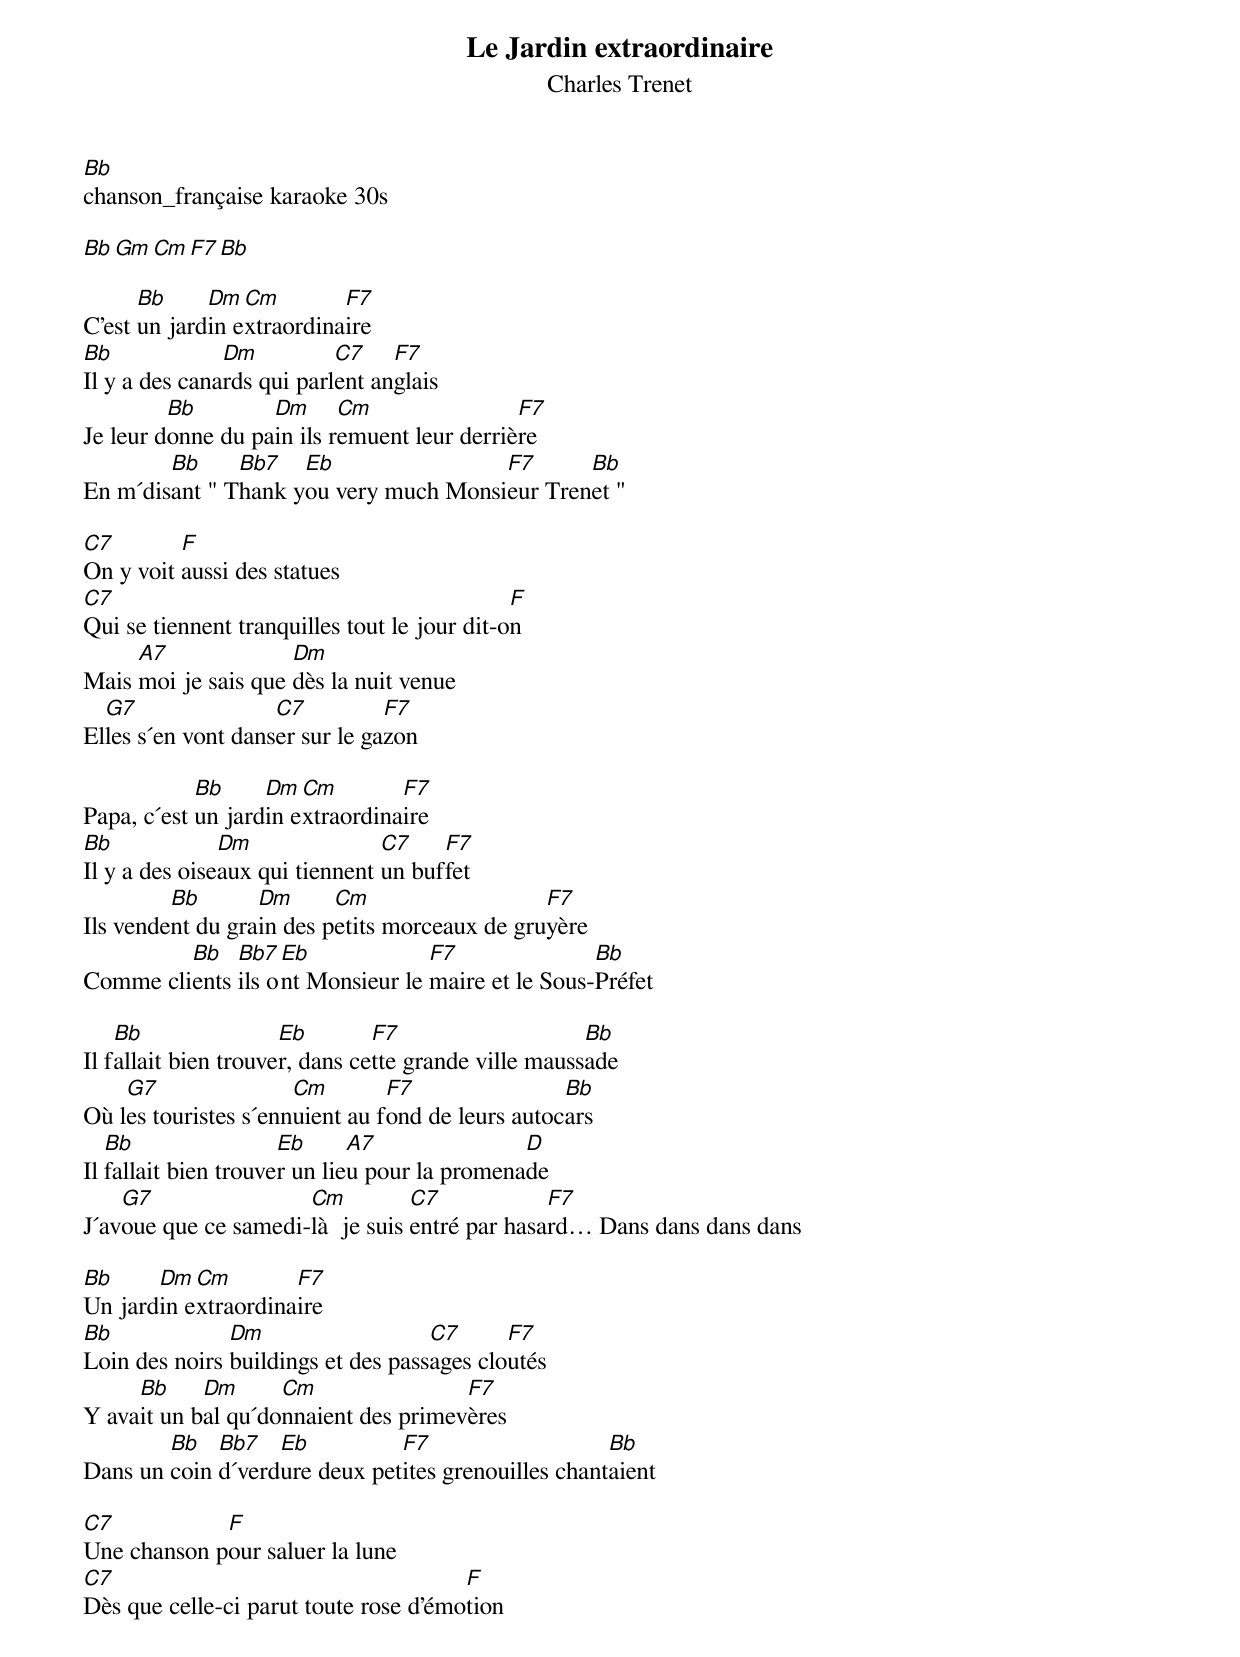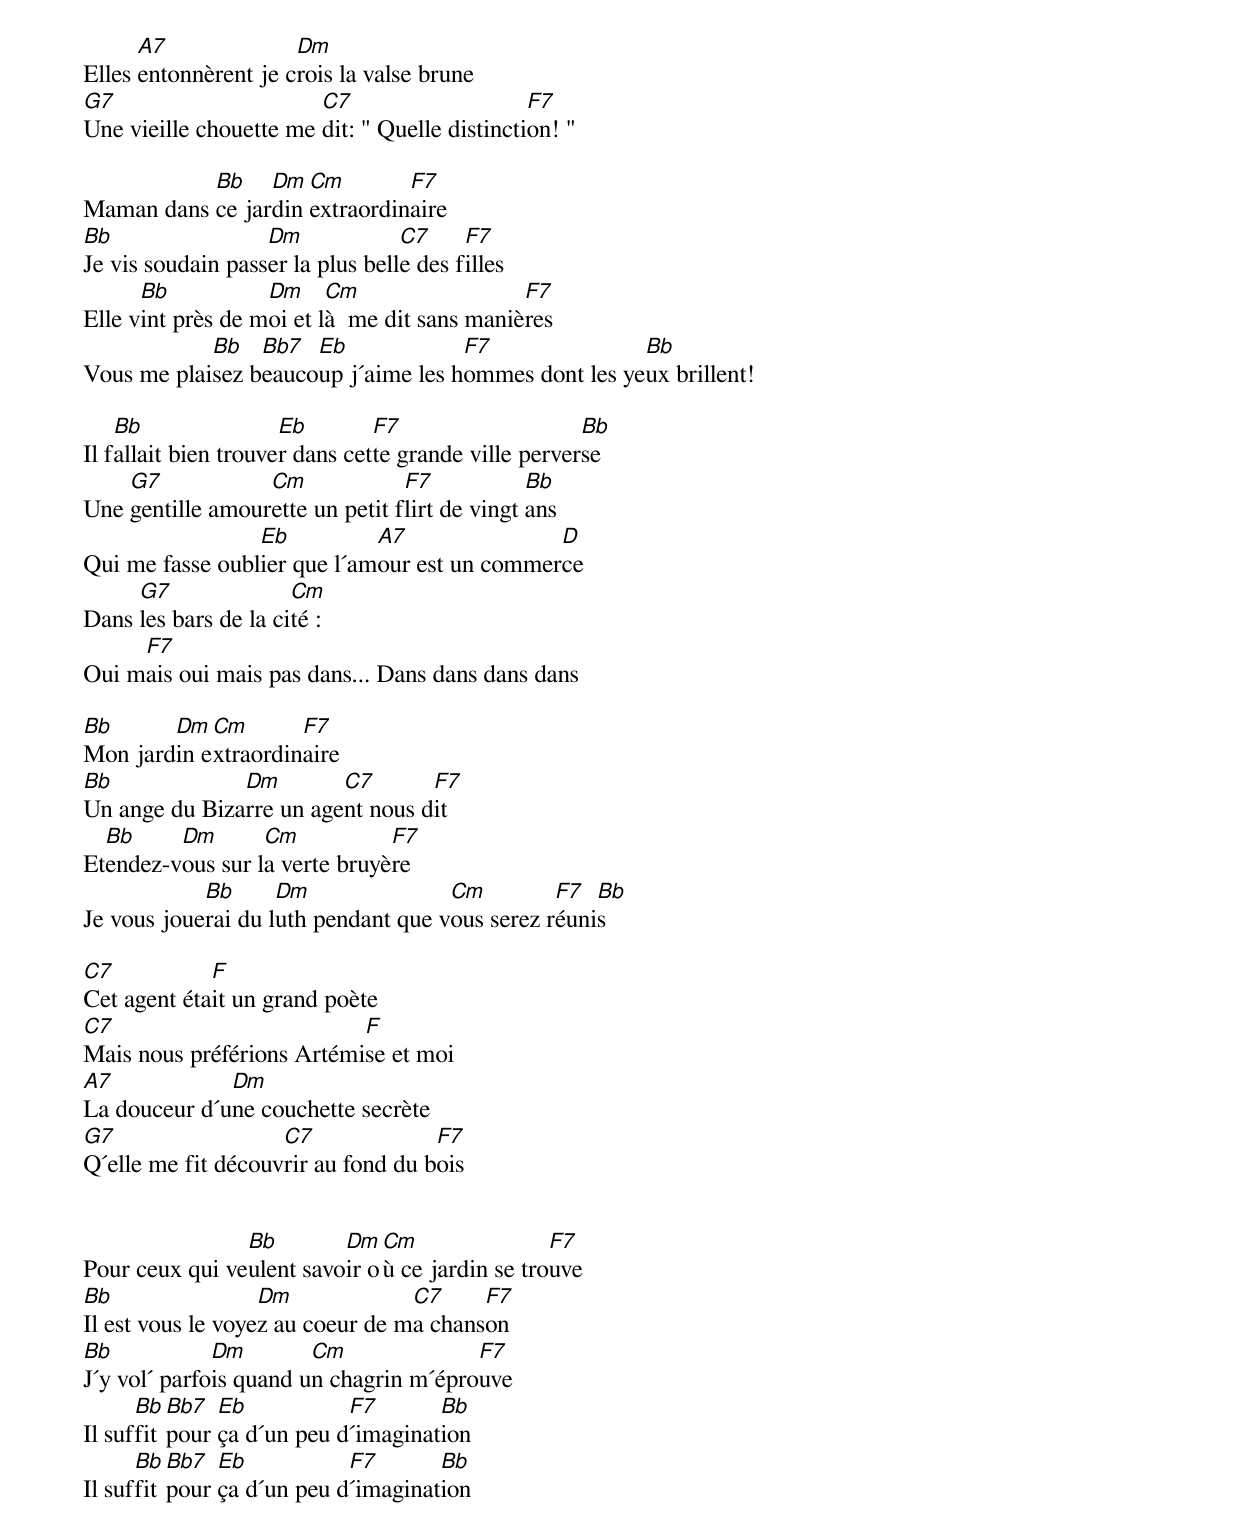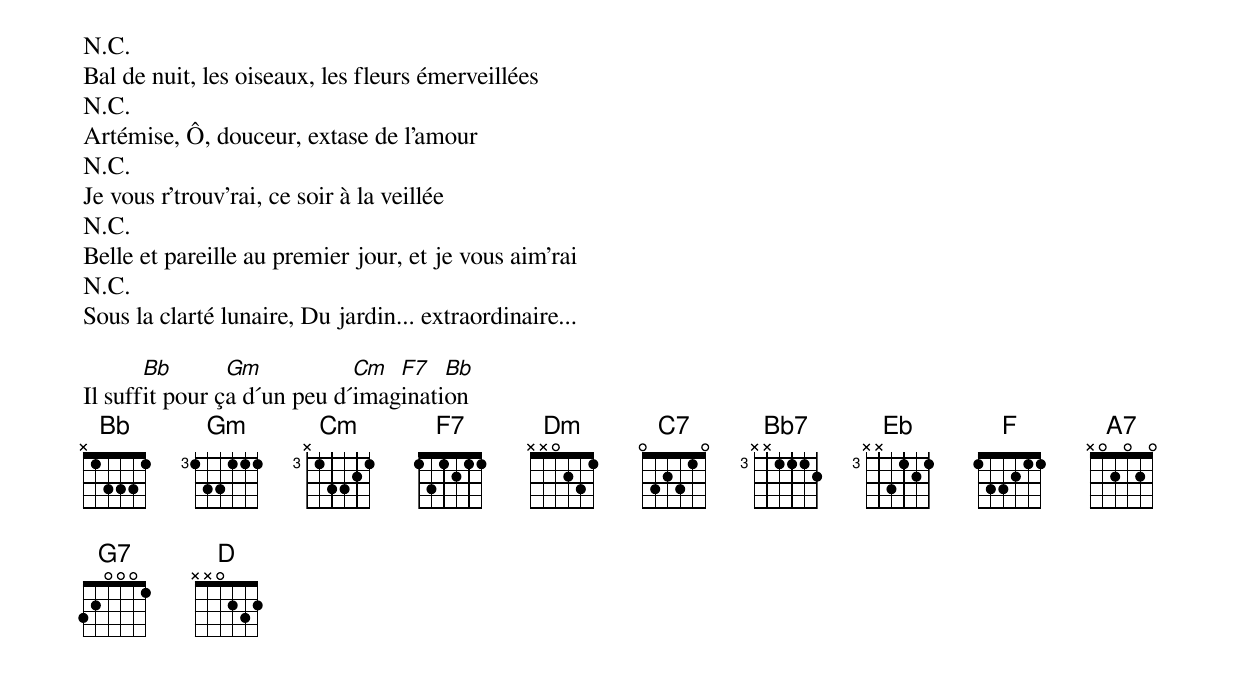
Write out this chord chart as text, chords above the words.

Le Jardin extraordinaire
Charles Trenet
Bb
chanson_française karaoke 30s

Bb   Gm    Cm  F7  Bb

      Bb     Dm  Cm        F7
C'est un jardin extraordinaire
Bb             Dm          C7    F7
Il y a des canards qui parlent anglais
         Bb        Dm      Cm                F7
Je leur donne du pain ils remuent leur derrière
        Bb     Bb7   Eb                F7      Bb
En m´disant " Thank you very much Monsieur Trenet "

C7        F
On y voit aussi des statues
C7                                            F
Qui se tiennent tranquilles tout le jour dit-on
     A7              Dm
Mais moi je sais que dès la nuit venue
  G7                C7          F7
Elles s´en vont danser sur le gazon

            Bb     Dm  Cm        F7
Papa, c´est un jardin extraordinaire
Bb             Dm               C7    F7
Il y a des oiseaux qui tiennent un buffet
         Bb       Dm      Cm                   F7
Ils vendent du grain des petits morceaux de gruyère
         Bb   Bb7  Eb             F7               Bb
Comme clients ils ont Monsieur le maire et le Sous-Préfet

    Bb                Eb        F7                    Bb
Il fallait bien trouver, dans cette grande ville maussade
    G7                Cm        F7                Bb
Où les touristes s´ennuient au fond de leurs autocars
   Bb                 Eb      A7               D
Il fallait bien trouver un lieu pour la promenade
    G7                Cm          C7            F7
J´avoue que ce samedi-là  je suis entré par hasard… Dans dans dans dans

Bb     Dm  Cm        F7
Un jardin extraordinaire
Bb             Dm                   C7      F7
Loin des noirs buildings et des passages cloutés
     Bb     Dm      Cm                F7
Y avait un bal qu´donnaient des primevères
        Bb   Bb7   Eb          F7                    Bb
Dans un coin d´verdure deux petites grenouilles chantaient

C7           F
Une chanson pour saluer la lune
C7                                     F
Dès que celle-ci parut toute rose d'émotion
      A7              Dm
Elles entonnèrent je crois la valse brune
G7                      C7                     F7
Une vieille chouette me dit: " Quelle distinction! "

           Bb    Dm  Cm        F7
Maman dans ce jardin extraordinaire
Bb                 Dm             C7     F7
Je vis soudain passer la plus belle des filles
      Bb           Dm     Cm                  F7
Elle vint près de moi et là  me dit sans manières
            Bb   Bb7  Eb             F7               Bb
Vous me plaisez beaucoup j´aime les hommes dont les yeux brillent!

    Bb                Eb        F7                    Bb
Il fallait bien trouver dans cette grande ville perverse
    G7            Cm             F7            Bb
Une gentille amourette un petit flirt de vingt ans
                 Eb          A7               D
Qui me fasse oublier que l´amour est un commerce
     G7               Cm
Dans les bars de la cité :
     F7
Oui mais oui mais pas dans... Dans dans dans dans

Bb      Dm  Cm       F7
Mon jardin extraordinaire
Bb             Dm        C7       F7
Un ange du Bizarre un agent nous dit
  Bb     Dm       Cm           F7
Etendez-vous sur la verte bruyère
            Bb      Dm               Cm         F7  Bb
Je vous jouerai du luth pendant que vous serez réunis

C7           F
Cet agent était un grand poète
C7                         F
Mais nous préférions Artémise et moi
A7            Dm
La douceur d´une couchette secrète
G7                  C7              F7
Q´elle me fit découvrir au fond du bois


                Bb        Dm  Cm                F7
Pour ceux qui veulent savoir où ce jardin se trouve
Bb                 Dm             C7     F7
Il est vous le voyez au coeur de ma chanson
Bb            Dm        Cm              F7
J´y vol´ parfois quand un chagrin m´éprouve
      Bb  Bb7  Eb           F7       Bb
Il suffit pour ça d´un peu d´imagination
      Bb  Bb7  Eb           F7       Bb
Il suffit pour ça d´un peu d´imagination

N.C.
Bal de nuit, les oiseaux, les fleurs émerveillées
N.C.
Artémise, Ô, douceur, extase de l'amour
N.C.
Je vous r'trouv'rai, ce soir à la veillée
N.C.
Belle et pareille au premier jour, et je vous aim'rai
N.C.
Sous la clarté lunaire, Du jardin... extraordinaire...

       Bb       Gm           Cm  F7   Bb
Il suffit pour ça d´un peu d´imagination
